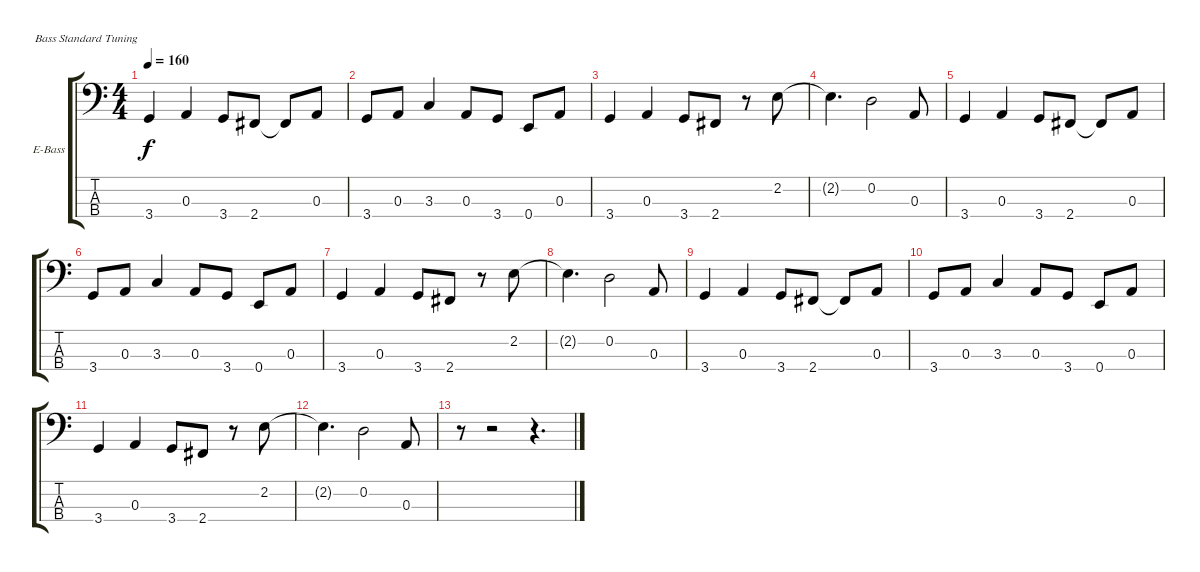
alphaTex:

\bracketExtendMode groupsimilarinstruments
\firstSystemTrackNameOrientation horizontal
\otherSystemsTrackNameOrientation horizontal
\track ("Bass" "E-Bass") {instrument electricbassfinger}
\staff {score tabs}
\tuning (G2 D2 A1 E1)
\ts (4 4)
\tempo 160
\clef f4
\ks c
3.4.4{dy f} 0.3.4 3.4.8 2.4.8 2.4{t}.8 0.3.8 |
3.4.8 0.3.8 3.3.4 0.3.8 3.4.8 0.4.8 0.3.8 |
3.4.4 0.3.4 3.4.8 2.4.8 r.8 2.2.8 |
2.2{t}.4{d} 0.2.2 0.3.8 |
3.4.4 0.3.4 3.4.8 2.4.8 2.4{t}.8 0.3.8 |
3.4.8 0.3.8 3.3.4 0.3.8 3.4.8 0.4.8 0.3.8 |
3.4.4 0.3.4 3.4.8 2.4.8 r.8 2.2.8 |
2.2{t}.4{d} 0.2.2 0.3.8 |
3.4.4 0.3.4 3.4.8 2.4.8 2.4{t}.8 0.3.8 |
3.4.8 0.3.8 3.3.4 0.3.8 3.4.8 0.4.8 0.3.8 |
3.4.4 0.3.4 3.4.8 2.4.8 r.8 2.2.8 |
2.2{t}.4{d} 0.2.2 0.3.8 |
r.8 r.2 r.4{d}
